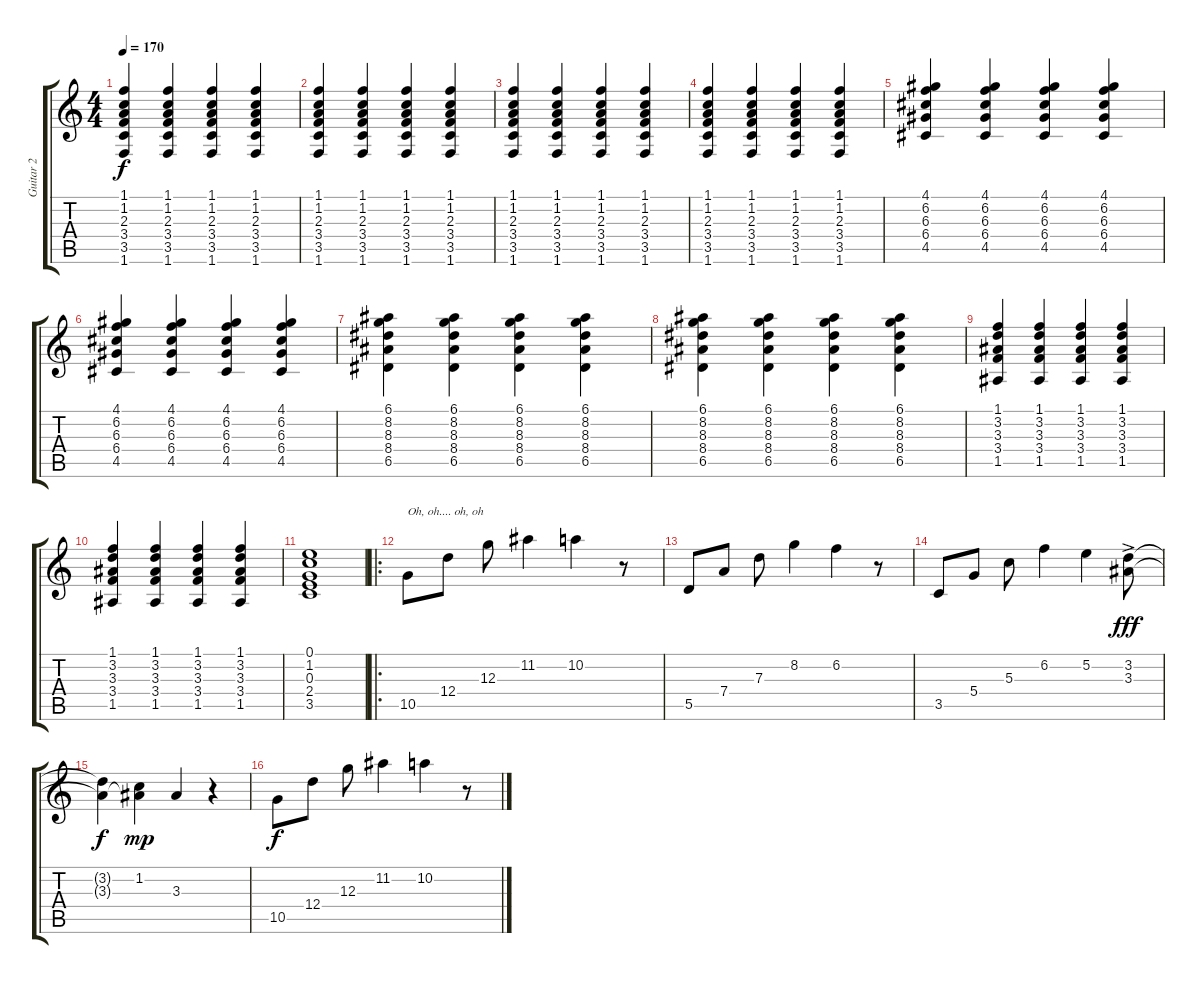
\track ("Guitar 2" "Guitar 2") {instrument acousticguitarnylon}
\staff {score tabs}
\tuning (E4 B3 G3 D3 A2 E2) {hide}
\ts (4 4)
\tempo 170
\clef g2
\ks c
(1.1 1.2 2.3 3.4 3.5 1.6).4{dy f} (1.1 1.2 2.3 3.4 3.5 1.6).4 (1.1 1.2 2.3 3.4 3.5 1.6).4 (1.1 1.2 2.3 3.4 3.5 1.6).4 |
(1.1 1.2 2.3 3.4 3.5 1.6).4 (1.1 1.2 2.3 3.4 3.5 1.6).4 (1.1 1.2 2.3 3.4 3.5 1.6).4 (1.1 1.2 2.3 3.4 3.5 1.6).4 |
(1.1 1.2 2.3 3.4 3.5 1.6).4 (1.1 1.2 2.3 3.4 3.5 1.6).4 (1.1 1.2 2.3 3.4 3.5 1.6).4 (1.1 1.2 2.3 3.4 3.5 1.6).4 |
(1.1 1.2 2.3 3.4 3.5 1.6).4 (1.1 1.2 2.3 3.4 3.5 1.6).4 (1.1 1.2 2.3 3.4 3.5 1.6).4 (1.1 1.2 2.3 3.4 3.5 1.6).4 |
(4.1 6.2 6.3 6.4 4.5).4 (4.1 6.2 6.3 6.4 4.5).4 (4.1 6.2 6.3 6.4 4.5).4 (4.1 6.2 6.3 6.4 4.5).4 |
(4.1 6.2 6.3 6.4 4.5).4 (4.1 6.2 6.3 6.4 4.5).4 (4.1 6.2 6.3 6.4 4.5).4 (4.1 6.2 6.3 6.4 4.5).4 |
(6.1 8.2 8.3 8.4 6.5).4 (6.1 8.2 8.3 8.4 6.5).4 (6.1 8.2 8.3 8.4 6.5).4 (6.1 8.2 8.3 8.4 6.5).4 |
(6.1 8.2 8.3 8.4 6.5).4 (6.1 8.2 8.3 8.4 6.5).4 (6.1 8.2 8.3 8.4 6.5).4 (6.1 8.2 8.3 8.4 6.5).4 |
(1.1 3.2 3.3 3.4 1.5).4 (1.1 3.2 3.3 3.4 1.5).4 (1.1 3.2 3.3 3.4 1.5).4 (1.1 3.2 3.3 3.4 1.5).4 |
(1.1 3.2 3.3 3.4 1.5).4 (1.1 3.2 3.3 3.4 1.5).4 (1.1 3.2 3.3 3.4 1.5).4 (1.1 3.2 3.3 3.4 1.5).4 |
(0.1 1.2 0.3 2.4 3.5).1 |
\ro
10.5.8{txt "Oh, oh.... oh, oh"} 12.4.8 12.3.8 11.2.4 10.2.4 r.8 |
5.5.8 7.4.8 7.3.8 8.2.4 6.2.4 r.8 |
3.5.8 5.4.8 5.3.8 6.2.4 5.2.4 (3.2{ac} 3.3).8{dy fff} |
(3.2{t} 3.3{t}).4{dy f} (1.2 3.3{t}).4{dy mp} 3.3.4 r.4 |
10.5.8{dy f} 12.4.8 12.3.8 11.2.4 10.2.4 r.8
